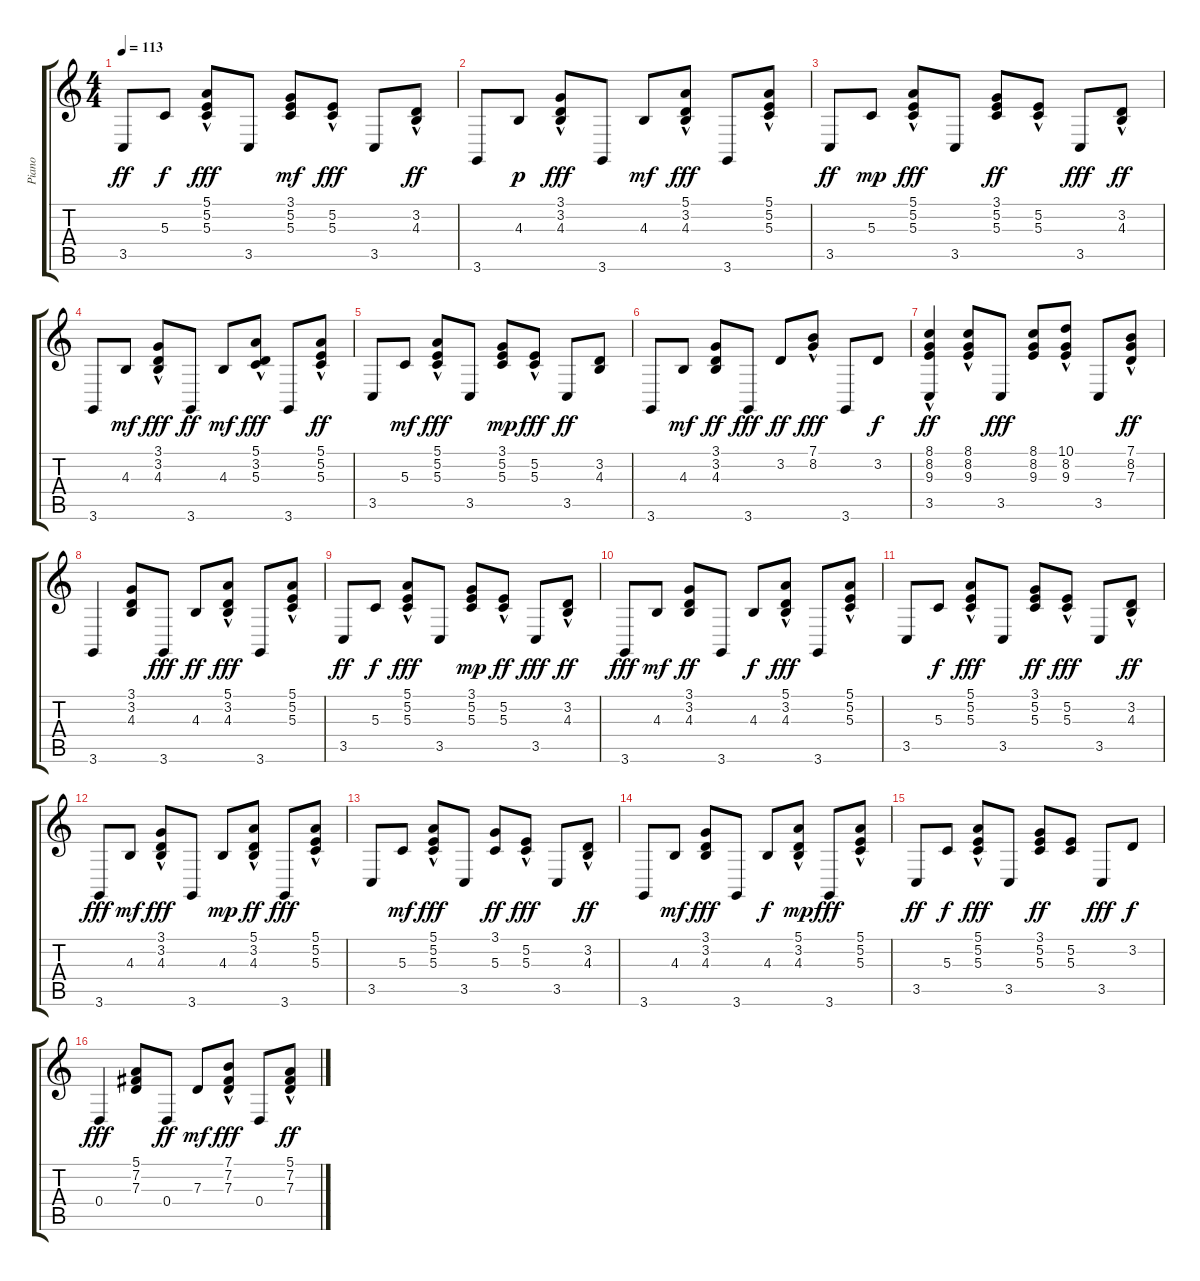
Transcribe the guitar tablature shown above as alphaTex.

\track ("Piano" "Piano") {instrument acousticgrandpiano}
\staff {score tabs}
\tuning (E4 B3 G3 D3 A2 E2) {hide}
\ts (4 4)
\tempo 113
\clef g2
\ks c
3.5.8{dy ff} 5.3.8{dy f} (5.1{hac} 5.2{hac} 5.3{hac}).8{dy fff} 3.5.8 (3.1 5.2 5.3).8{dy mf} (5.2 5.3{hac}).8{dy fff} 3.5.8 (3.2 4.3{hac}).8{dy ff} |
3.6.8 4.3.8{dy p} (3.1 3.2 4.3{hac}).8{dy fff} 3.6.8 4.3.8{dy mf} (5.1{hac} 3.2{hac} 4.3{hac}).8{dy fff} 3.6.8 (5.1 5.2 5.3{hac}).8 |
3.5.8{dy ff} 5.3.8{dy mp} (5.1{hac} 5.2{hac} 5.3{hac}).8{dy fff} 3.5.8 (3.1 5.2 5.3).8{dy ff} (5.2{hac} 5.3{hac}).8 3.5.8{dy fff} (3.2 4.3{hac}).8{dy ff} |
3.6.8 4.3.8{dy mf} (3.1 3.2 4.3{hac}).8{dy fff} 3.6.8{dy ff} 4.3.8{dy mf} (5.1{hac} 3.2{hac} 5.3).8{dy fff} 3.6.8 (5.1 5.2 5.3{hac}).8{dy ff} |
3.5.8 5.3.8{dy mf} (5.1{hac} 5.2{hac} 5.3{hac}).8{dy fff} 3.5.8 (3.1 5.2 5.3).8{dy mp} (5.2{hac} 5.3{hac}).8{dy fff} 3.5.8{dy ff} (3.2 4.3).8 |
3.6.8 4.3.8{dy mf} (3.1 3.2 4.3).8{dy ff} 3.6.8{dy fff} 3.2.8{dy ff} (7.1{hac} 8.2).8{dy fff} 3.6.8 3.2.8{dy f} |
(8.1{hac} 8.2{hac} 9.3{hac} 3.5).4{dy ff} (8.1{hac} 8.2{hac} 9.3{hac}).8 3.5.8{dy fff} (8.1 8.2 9.3).8 (10.1 8.2{hac} 9.3{hac}).8 3.5.8 (7.1 8.2 7.3{hac}).8{dy ff} |
3.6.4 (3.1 3.2 4.3).8 3.6.8{dy fff} 4.3.8{dy ff} (5.1{hac} 3.2{hac} 4.3{hac}).8{dy fff} 3.6.8 (5.1 5.2 5.3{hac}).8 |
3.5.8{dy ff} 5.3.8{dy f} (5.1 5.2{hac} 5.3{hac}).8{dy fff} 3.5.8 (3.1 5.2 5.3).8{dy mp} (5.2{hac} 5.3{hac}).8{dy ff} 3.5.8{dy fff} (3.2 4.3{hac}).8{dy ff} |
3.6.8{dy fff} 4.3.8{dy mf} (3.1 3.2 4.3).8{dy ff} 3.6.8 4.3.8{dy f} (5.1{hac} 3.2{hac} 4.3{hac}).8{dy fff} 3.6.8 (5.1 5.2 5.3{hac}).8 |
3.5.8 5.3.8{dy f} (5.1{hac} 5.2{hac} 5.3{hac}).8{dy fff} 3.5.8 (3.1 5.2 5.3).8{dy ff} (5.2{hac} 5.3{hac}).8{dy fff} 3.5.8 (3.2 4.3{hac}).8{dy ff} |
3.6.8{dy fff} 4.3.8{dy mf} (3.1 3.2 4.3{hac}).8{dy fff} 3.6.8 4.3.8{dy mp} (5.1{hac} 3.2{hac} 4.3{hac}).8{dy ff} 3.6.8{dy fff} (5.1 5.2 5.3{hac}).8 |
3.5.8 5.3.8{dy mf} (5.1 5.2{hac} 5.3{hac}).8{dy fff} 3.5.8 (3.1 5.3).8{dy ff} (5.2{hac} 5.3{hac}).8{dy fff} 3.5.8 (3.2 4.3{hac}).8{dy ff} |
3.6.8 4.3.8{dy mf} (3.1 3.2 4.3).8{dy fff} 3.6.8 4.3.8{dy f} (5.1{hac} 3.2{hac} 4.3{hac}).8{dy mp} 3.6.8{dy fff} (5.1 5.2{hac} 5.3{hac}).8 |
3.5.8{dy ff} 5.3.8{dy f} (5.1{hac} 5.2{hac} 5.3{hac}).8{dy fff} 3.5.8 (3.1 5.2 5.3).8{dy ff} (5.2 5.3).8 3.5.8{dy fff} 3.2.8{dy f} |
0.4.4{dy fff} (5.1 7.2 7.3).8 0.4.8{dy ff} 7.3.8{dy mf} (7.1{hac} 7.2{hac} 7.3{hac}).8{dy fff} 0.4.8 (5.1{hac} 7.2 7.3).8{dy ff}
